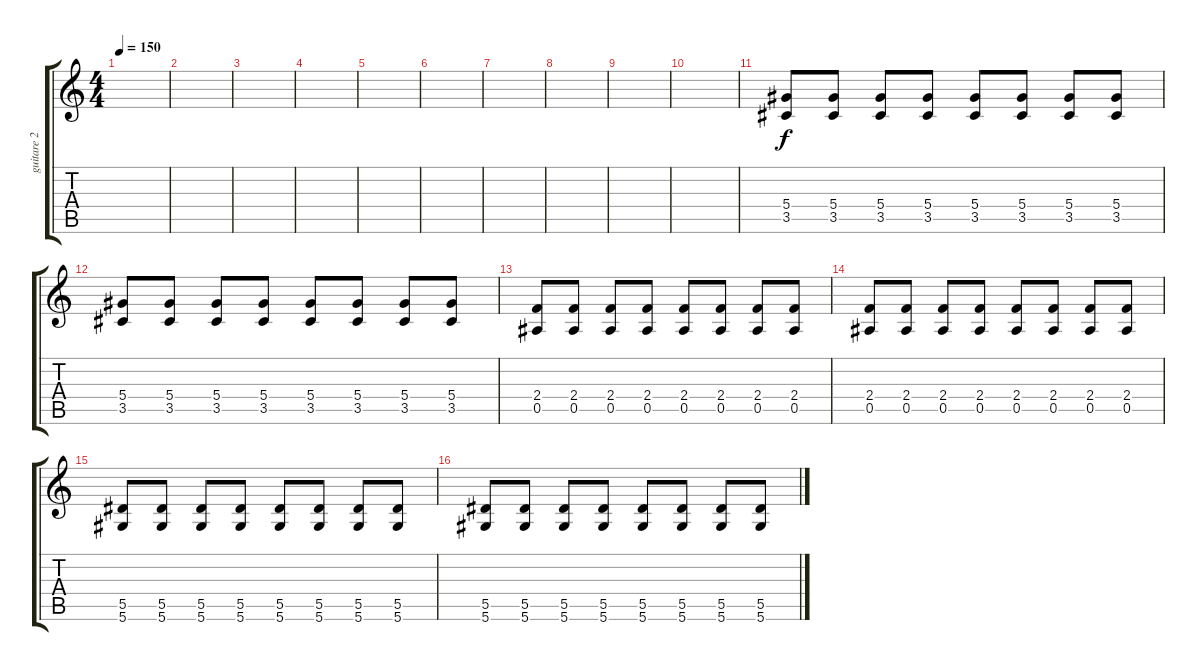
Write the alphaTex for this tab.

\track ("guitare 2" "guitare 2") {instrument overdrivenguitar}
\staff {score tabs}
\tuning (F4 C4 Ab3 Eb3 Bb2 Eb2) {hide}
\ts (4 4)
\tempo 150
\clef g2
\ks c
|
|
|
|
|
|
|
|
|
|
(5.4 3.5).8 (5.4 3.5).8 (5.4 3.5).8 (5.4 3.5).8 (5.4 3.5).8 (5.4 3.5).8 (5.4 3.5).8 (5.4 3.5).8 |
(5.4 3.5).8 (5.4 3.5).8 (5.4 3.5).8 (5.4 3.5).8 (5.4 3.5).8 (5.4 3.5).8 (5.4 3.5).8 (5.4 3.5).8 |
(2.4 0.5).8 (2.4 0.5).8 (2.4 0.5).8 (2.4 0.5).8 (2.4 0.5).8 (2.4 0.5).8 (2.4 0.5).8 (2.4 0.5).8 |
(2.4 0.5).8 (2.4 0.5).8 (2.4 0.5).8 (2.4 0.5).8 (2.4 0.5).8 (2.4 0.5).8 (2.4 0.5).8 (2.4 0.5).8 |
(5.5 5.6).8 (5.5 5.6).8 (5.5 5.6).8 (5.5 5.6).8 (5.5 5.6).8 (5.5 5.6).8 (5.5 5.6).8 (5.5 5.6).8 |
(5.5 5.6).8 (5.5 5.6).8 (5.5 5.6).8 (5.5 5.6).8 (5.5 5.6).8 (5.5 5.6).8 (5.5 5.6).8 (5.5 5.6).8
